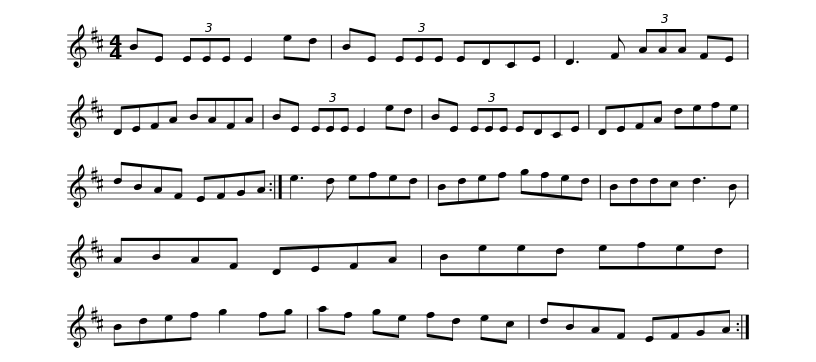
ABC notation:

X:1
L:1/8
M:4/4
I:linebreak $
K:D
V:1 treble
V:1
 BE (3EEE E2 ed | BE (3EEE EDCE | D3 F (3AAA FE | DEFA BAFA | BE (3EEE E2 ed |$ %5
 BE (3EEE EDCE | DEFA defe | dBAF EFGA :| e3 d efed | Bdef gfed |$ %10
 Bddc d3 B | ABAF DEFA | Beed efed | Bdef g2 fg | af ge fd ec |$ %15
 dBAF EFGA :| %16
